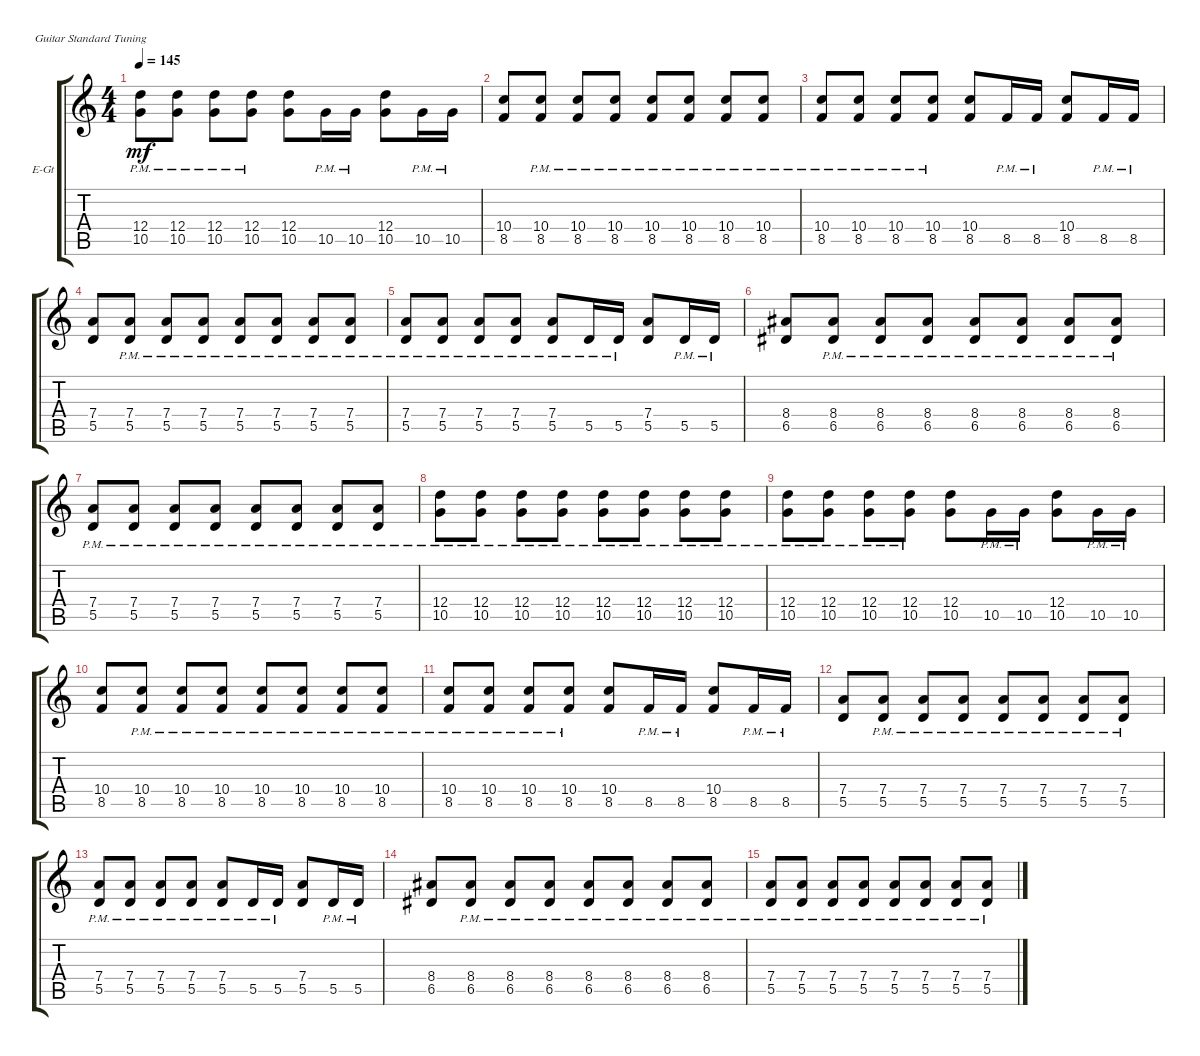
\bracketExtendMode groupsimilarinstruments
\firstSystemTrackNameOrientation horizontal
\otherSystemsTrackNameOrientation horizontal
\track ("Electric Guitar Rhytm" "E-Gt") {solo instrument overdrivenguitar}
\staff {score tabs}
\tuning (E4 B3 G3 D3 A2 E2)
\ts (4 4)
\tempo 145
\clef g2
\ks c
(12.4{pm} 10.5{pm}).8{dy mf} (10.5{pm} 12.4{pm}).8 (10.5{pm} 12.4{pm}).8 (12.4{pm} 10.5{pm}).8 (10.5 12.4).8 10.5{pm}.16 10.5{pm}.16 (10.5 12.4).8 10.5{pm}.16 10.5{pm}.16 |
(10.4 8.5).8 (8.5{pm} 10.4{pm}).8 (8.5{pm} 10.4{pm}).8 (10.4{pm} 8.5{pm}).8 (8.5{pm} 10.4{pm}).8 (8.5{pm} 10.4{pm}).8 (10.4{pm} 8.5{pm}).8 (8.5{pm} 10.4{pm}).8 |
(10.4{pm} 8.5{pm}).8 (8.5{pm} 10.4{pm}).8 (8.5{pm} 10.4{pm}).8 (10.4{pm} 8.5{pm}).8 (8.5 10.4).8 8.5{pm}.16 8.5{pm}.16 (8.5 10.4).8 8.5{pm}.16 8.5{pm}.16 |
(7.4 5.5).8 (5.5{pm} 7.4{pm}).8 (5.5{pm} 7.4{pm}).8 (7.4{pm} 5.5{pm}).8 (5.5{pm} 7.4{pm}).8 (5.5{pm} 7.4{pm}).8 (7.4{pm} 5.5{pm}).8 (5.5{pm} 7.4{pm}).8 |
(7.4{pm} 5.5{pm}).8 (5.5{pm} 7.4{pm}).8 (5.5{pm} 7.4{pm}).8 (7.4{pm} 5.5{pm}).8 (5.5{pm} 7.4{pm}).8 5.5{pm}.16 5.5{pm}.16 (5.5 7.4).8 5.5{pm}.16 5.5{pm}.16 |
(8.4 6.5).8 (6.5{pm} 8.4{pm}).8 (6.5{pm} 8.4{pm}).8 (8.4{pm} 6.5{pm}).8 (6.5{pm} 8.4{pm}).8 (6.5{pm} 8.4{pm}).8 (8.4{pm} 6.5{pm}).8 (6.5{pm} 8.4{pm}).8 |
(7.4{pm} 5.5{pm}).8 (5.5{pm} 7.4{pm}).8 (5.5{pm} 7.4{pm}).8 (7.4{pm} 5.5{pm}).8 (5.5{pm} 7.4{pm}).8 (5.5{pm} 7.4{pm}).8 (7.4{pm} 5.5{pm}).8 (5.5{pm} 7.4{pm}).8 |
(12.4{pm} 10.5{pm}).8 (10.5{pm} 12.4{pm}).8 (10.5{pm} 12.4{pm}).8 (12.4{pm} 10.5{pm}).8 (10.5{pm} 12.4{pm}).8 (10.5{pm} 12.4{pm}).8 (12.4{pm} 10.5{pm}).8 (10.5{pm} 12.4{pm}).8 |
(12.4{pm} 10.5{pm}).8 (10.5{pm} 12.4{pm}).8 (10.5{pm} 12.4{pm}).8 (12.4{pm} 10.5{pm}).8 (10.5 12.4).8 10.5{pm}.16 10.5{pm}.16 (10.5 12.4).8 10.5{pm}.16 10.5{pm}.16 |
(10.4 8.5).8 (8.5{pm} 10.4{pm}).8 (8.5{pm} 10.4{pm}).8 (10.4{pm} 8.5{pm}).8 (8.5{pm} 10.4{pm}).8 (8.5{pm} 10.4{pm}).8 (10.4{pm} 8.5{pm}).8 (8.5{pm} 10.4{pm}).8 |
(10.4{pm} 8.5{pm}).8 (8.5{pm} 10.4{pm}).8 (8.5{pm} 10.4{pm}).8 (10.4{pm} 8.5{pm}).8 (8.5 10.4).8 8.5{pm}.16 8.5{pm}.16 (8.5 10.4).8 8.5{pm}.16 8.5{pm}.16 |
(7.4 5.5).8 (5.5{pm} 7.4{pm}).8 (5.5{pm} 7.4{pm}).8 (7.4{pm} 5.5{pm}).8 (5.5{pm} 7.4{pm}).8 (5.5{pm} 7.4{pm}).8 (7.4{pm} 5.5{pm}).8 (5.5{pm} 7.4{pm}).8 |
(7.4{pm} 5.5{pm}).8 (5.5{pm} 7.4{pm}).8 (5.5{pm} 7.4{pm}).8 (7.4{pm} 5.5{pm}).8 (5.5{pm} 7.4{pm}).8 5.5{pm}.16 5.5{pm}.16 (5.5 7.4).8 5.5{pm}.16 5.5{pm}.16 |
(8.4 6.5).8 (6.5{pm} 8.4{pm}).8 (6.5{pm} 8.4{pm}).8 (8.4{pm} 6.5{pm}).8 (6.5{pm} 8.4{pm}).8 (6.5{pm} 8.4{pm}).8 (8.4{pm} 6.5{pm}).8 (6.5{pm} 8.4{pm}).8 |
(7.4{pm} 5.5{pm}).8 (5.5{pm} 7.4{pm}).8 (5.5{pm} 7.4{pm}).8 (7.4{pm} 5.5{pm}).8 (5.5{pm} 7.4{pm}).8 (5.5{pm} 7.4{pm}).8 (7.4{pm} 5.5{pm}).8 (5.5{pm} 7.4{pm}).8
